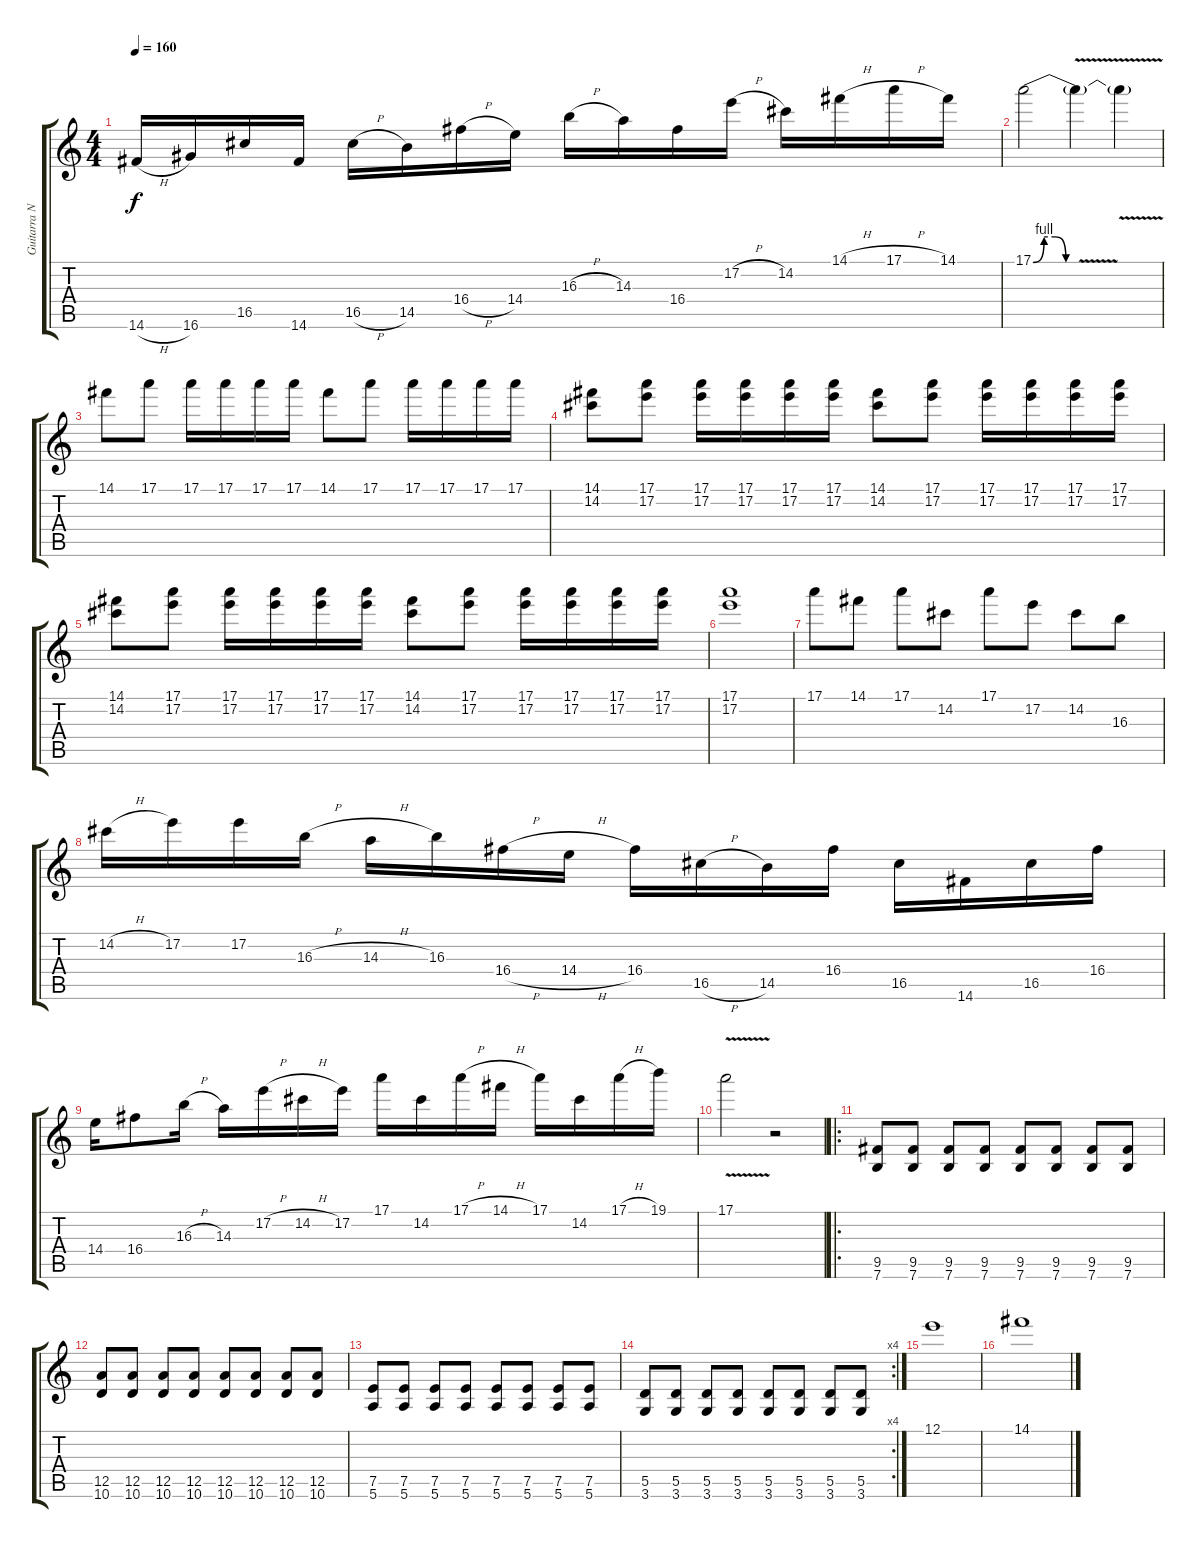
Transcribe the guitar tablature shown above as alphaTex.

\track ("Guitarra N°1" "Guitarra N") {instrument overdrivenguitar}
\staff {score tabs}
\tuning (E4 B3 G3 D3 A2 E2) {hide}
\ts (4 4)
\tempo 160
\clef g2
\ks c
14.6{h}.16{dy f} 16.6.16 16.5.16 14.6.16 16.5{h}.16 14.5.16 16.4{h}.16 14.4.16 16.3{h}.16 14.3.16 16.4.16 17.2{h}.16 14.2.16 14.1{h}.16 17.1{h}.16 14.1.16 |
17.1{be (custom 0 0 15 4 30 4 45 0 60 0)}.2 17.1{v t}.4 17.1{v t}.4 |
14.1.8 17.1.8 17.1.16 17.1.16 17.1.16 17.1.16 14.1.8 17.1.8 17.1.16 17.1.16 17.1.16 17.1.16 |
(14.1 14.2).8 (17.1 17.2).8 (17.1 17.2).16 (17.1 17.2).16 (17.1 17.2).16 (17.1 17.2).16 (14.1 14.2).8 (17.1 17.2).8 (17.1 17.2).16 (17.1 17.2).16 (17.1 17.2).16 (17.1 17.2).16 |
(14.1 14.2).8 (17.1 17.2).8 (17.1 17.2).16 (17.1 17.2).16 (17.1 17.2).16 (17.1 17.2).16 (14.1 14.2).8 (17.1 17.2).8 (17.1 17.2).16 (17.1 17.2).16 (17.1 17.2).16 (17.1 17.2).16 |
(17.1 17.2).1 |
17.1.8 14.1.8 17.1.8 14.2.8 17.1.8 17.2.8 14.2.8 16.3.8 |
14.2{h}.16 17.2.16 17.2.16 16.3{h}.16 14.3{h}.16 16.3.16 16.4{h}.16 14.4{h}.16 16.4.16 16.5{h}.16 14.5.16 16.4.16 16.5.16 14.6.16 16.5.16 16.4.16 |
14.4.16 16.4.8 16.3{h}.16 14.3.16 17.2{h}.16 14.2{h}.16 17.2.16 17.1.16 14.2.16 17.1{h}.16 14.1{h}.16 17.1.16 14.2.16 17.1{h}.16 19.1.16 |
17.1{v}.2 r.2 |
\ro
(9.5 7.6).8 (9.5 7.6).8 (9.5 7.6).8 (9.5 7.6).8 (9.5 7.6).8 (9.5 7.6).8 (9.5 7.6).8 (9.5 7.6).8 |
(12.5 10.6).8 (12.5 10.6).8 (12.5 10.6).8 (12.5 10.6).8 (12.5 10.6).8 (12.5 10.6).8 (12.5 10.6).8 (12.5 10.6).8 |
(7.5 5.6).8 (7.5 5.6).8 (7.5 5.6).8 (7.5 5.6).8 (7.5 5.6).8 (7.5 5.6).8 (7.5 5.6).8 (7.5 5.6).8 |
\rc 4
(5.5 3.6).8 (5.5 3.6).8 (5.5 3.6).8 (5.5 3.6).8 (5.5 3.6).8 (5.5 3.6).8 (5.5 3.6).8 (5.5 3.6).8 |
12.1.1 |
14.1.1
